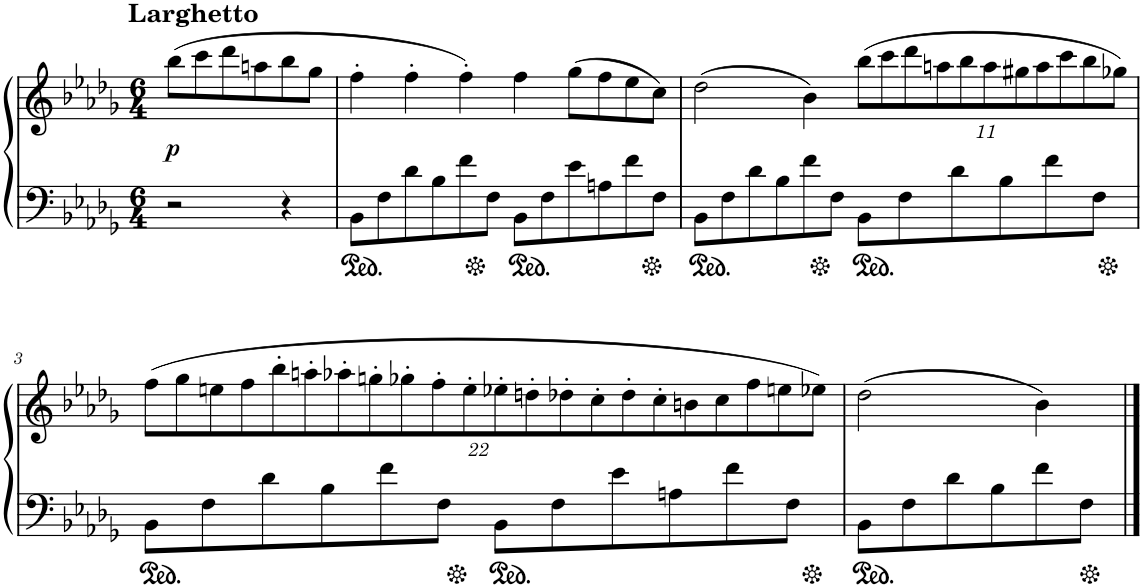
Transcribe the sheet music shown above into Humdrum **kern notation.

**kern	**kern	**dynam
*part1	*part1	*part1
*staff2	*staff1	*staff1/2
*I"Piano	*	*
*I'Pno.	*	*
*clefF4	*clefG2	*
*k[b-e-a-d-g-]	*k[b-e-a-d-g-]	*
*M6/4	*M6/4	*
=	=	=
!	!LO:TX:a:B:t=Larghetto	!
!	!	!LO:DY:b
2r	(8bb-\L	p
.	8ccc\	.
.	8ddd-\	.
.	8aan\	.
4r	8bb-\	.
.	8gg-\J	.
=1	=1	=1
8BB-\L	4ff'\	.
8F\	.	.
8d-\	4ff'\	.
8B-\	.	.
8f\	4ff'\)	.
8F\J	.	.
8BB-\L	4ff\	.
8F\	.	.
8e-\	(8gg-\L	.
8An\	8ff\	.
8f\	8ee-\	.
8F\J	8cc\J)	.
=2	=2	=2
8BB-\L	(2dd-\	.
8F\	.	.
8d-\	.	.
8B-\	.	.
8f\	4b-\)	.
8F\J	.	.
*	*Xbrackettup	*
8BB-\L	(44%3bb-\L	.
.	44%3ccc\	.
8F\	.	.
.	44%3ddd-\	.
.	44%3aan\	.
8d-\	.	.
.	44%3bb-\	.
.	44%3aa\	.
8B-\	.	.
.	44%3gg#X\	.
.	44%3aa\	.
8f\	.	.
.	44%3ccc\	.
.	44%3bb-\	.
8F\J	.	.
.	44%3gg-X\J)	.
!!LO:LB:g=z
=3	=3	=3
8BB-\L	(44%3ff\L	.
.	44%3gg-\	.
8F\	.	.
.	44%3een\	.
.	44%3ff\	.
8d-\	.	.
.	44%3bb-'\	.
.	44%3aan'\	.
8B-\	.	.
.	44%3aa-X'\	.
.	44%3ggn'\	.
8f\	.	.
.	44%3gg-X'\	.
.	44%3ff'\	.
8F\J	.	.
.	44%3ee'\	.
8BB-\L	44%3ee-X'\	.
.	44%3ddn'\	.
8F\	.	.
.	44%3dd-X'\	.
.	44%3cc'\	.
8e-\	.	.
.	44%3dd-'\	.
.	44%3cc'\	.
8An\	.	.
.	44%3bn\	.
.	44%3cc\	.
8f\	.	.
.	44%3ff\	.
.	44%3een\	.
8F\J	.	.
.	44%3ee-X\J)	.
=4	=4	=4
8BB-\L	(2dd-\	.
8F\	.	.
8d-\	.	.
8B-\	.	.
8f\	4b-\)	.
8F\J	.	.
==	==	==
*-	*-	*-
